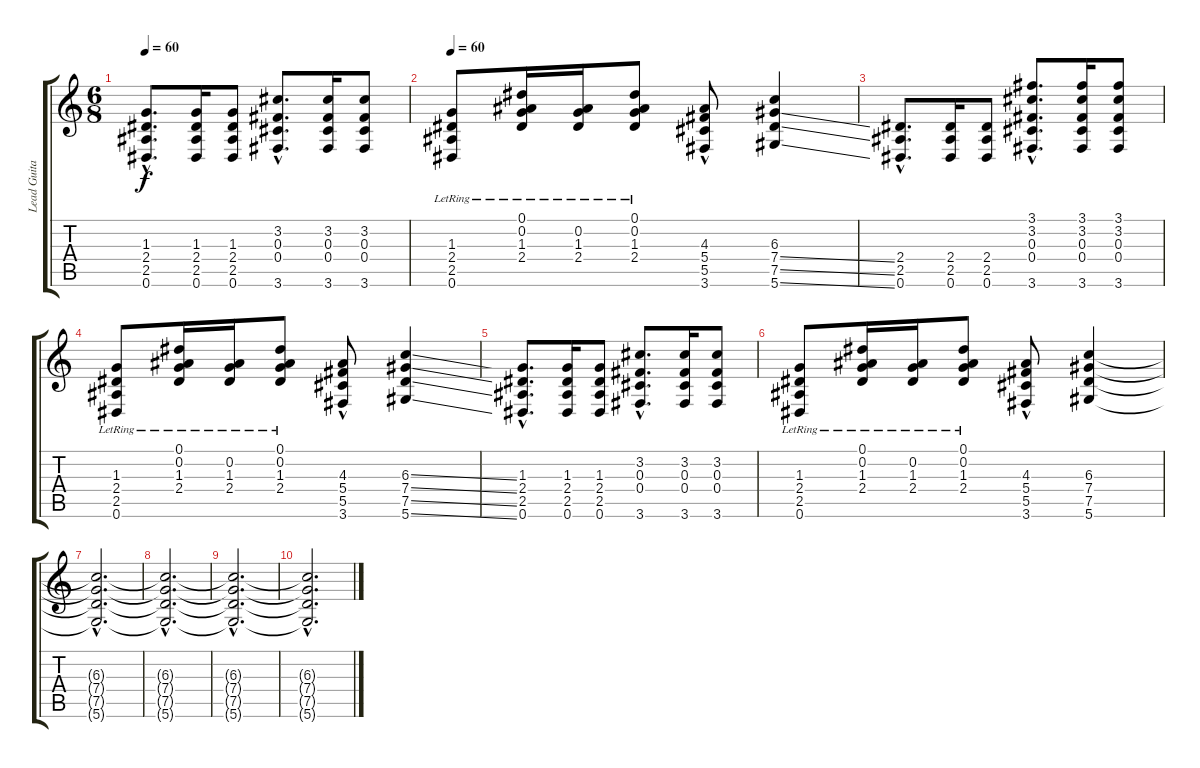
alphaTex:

\track ("Lead Guitar Overdub" "Lead Guita") {instrument distortionguitar}
\staff {score tabs}
\tuning (Eb4 Bb3 Gb3 Db3 Ab2 Eb2) {hide}
\ts (6 8)
\tempo 60
\clef g2
\ks c
(1.3{hac} 2.4{hac} 2.5{hac} 0.6{hac}).8{d dy f} (1.3 2.4 2.5 0.6).16 (1.3 2.4 2.5 0.6).8 (3.2{hac} 0.3{hac} 0.4{hac} 3.6{hac}).8{d} (3.2 0.3 0.4 3.6).16 (3.2 0.3 0.4 3.6).8 |
\tempo 60
(1.3{lr} 2.4{lr} 2.5{lr} 0.6{lr}).8 (0.1{lr} 0.2{lr} 1.3{lr} 2.4{lr}).16 (0.2{lr} 1.3{lr} 2.4{lr}).16 (0.1{lr} 0.2{lr} 1.3{lr} 2.4{lr}).8 (4.3{hac} 5.4{hac} 5.5{hac} 3.6{hac}).8 (6.3 7.4{ss} 7.5{ss} 5.6{ss}).4 |
(2.4{hac} 2.5{hac} 0.6{hac}).8{d} (2.4 2.5 0.6).16 (2.4 2.5 0.6).8 (3.1{hac} 3.2{hac} 0.3{hac} 0.4{hac} 3.6{hac}).8{d} (3.1 3.2 0.3 0.4 3.6).16 (3.1 3.2 0.3 0.4 3.6).8 |
(1.3{lr} 2.4{lr} 2.5{lr} 0.6{lr}).8 (0.1{lr} 0.2{lr} 1.3{lr} 2.4{lr}).16 (0.2{lr} 1.3{lr} 2.4{lr}).16 (0.1{lr} 0.2{lr} 1.3{lr} 2.4{lr}).8 (4.3{hac} 5.4{hac} 5.5{hac} 3.6{hac}).8 (6.3{ss} 7.4{ss} 7.5{ss} 5.6{ss}).4 |
(1.3{hac} 2.4{hac} 2.5{hac} 0.6{hac}).8{d} (1.3 2.4 2.5 0.6).16 (1.3 2.4 2.5 0.6).8 (3.2{hac} 0.3{hac} 0.4{hac} 3.6{hac}).8{d} (3.2 0.3 0.4 3.6).16 (3.2 0.3 0.4 3.6).8 |
(1.3{lr} 2.4{lr} 2.5{lr} 0.6{lr}).8 (0.1{lr} 0.2{lr} 1.3{lr} 2.4{lr}).16 (0.2{lr} 1.3{lr} 2.4{lr}).16 (0.1{lr} 0.2{lr} 1.3{lr} 2.4{lr}).8 (4.3{hac} 5.4{hac} 5.5{hac} 3.6{hac}).8 (6.3 7.4 7.5 5.6).4 |
(6.3{hac t} 7.4{hac t} 7.5{hac t} 5.6{hac t}).2{d} |
(6.3{hac t} 7.4{hac t} 7.5{hac t} 5.6{hac t}).2{d} |
(6.3{hac t} 7.4{hac t} 7.5{hac t} 5.6{hac t}).2{d} |
(6.3{hac t} 7.4{hac t} 7.5{hac t} 5.6{hac t}).2{d}
